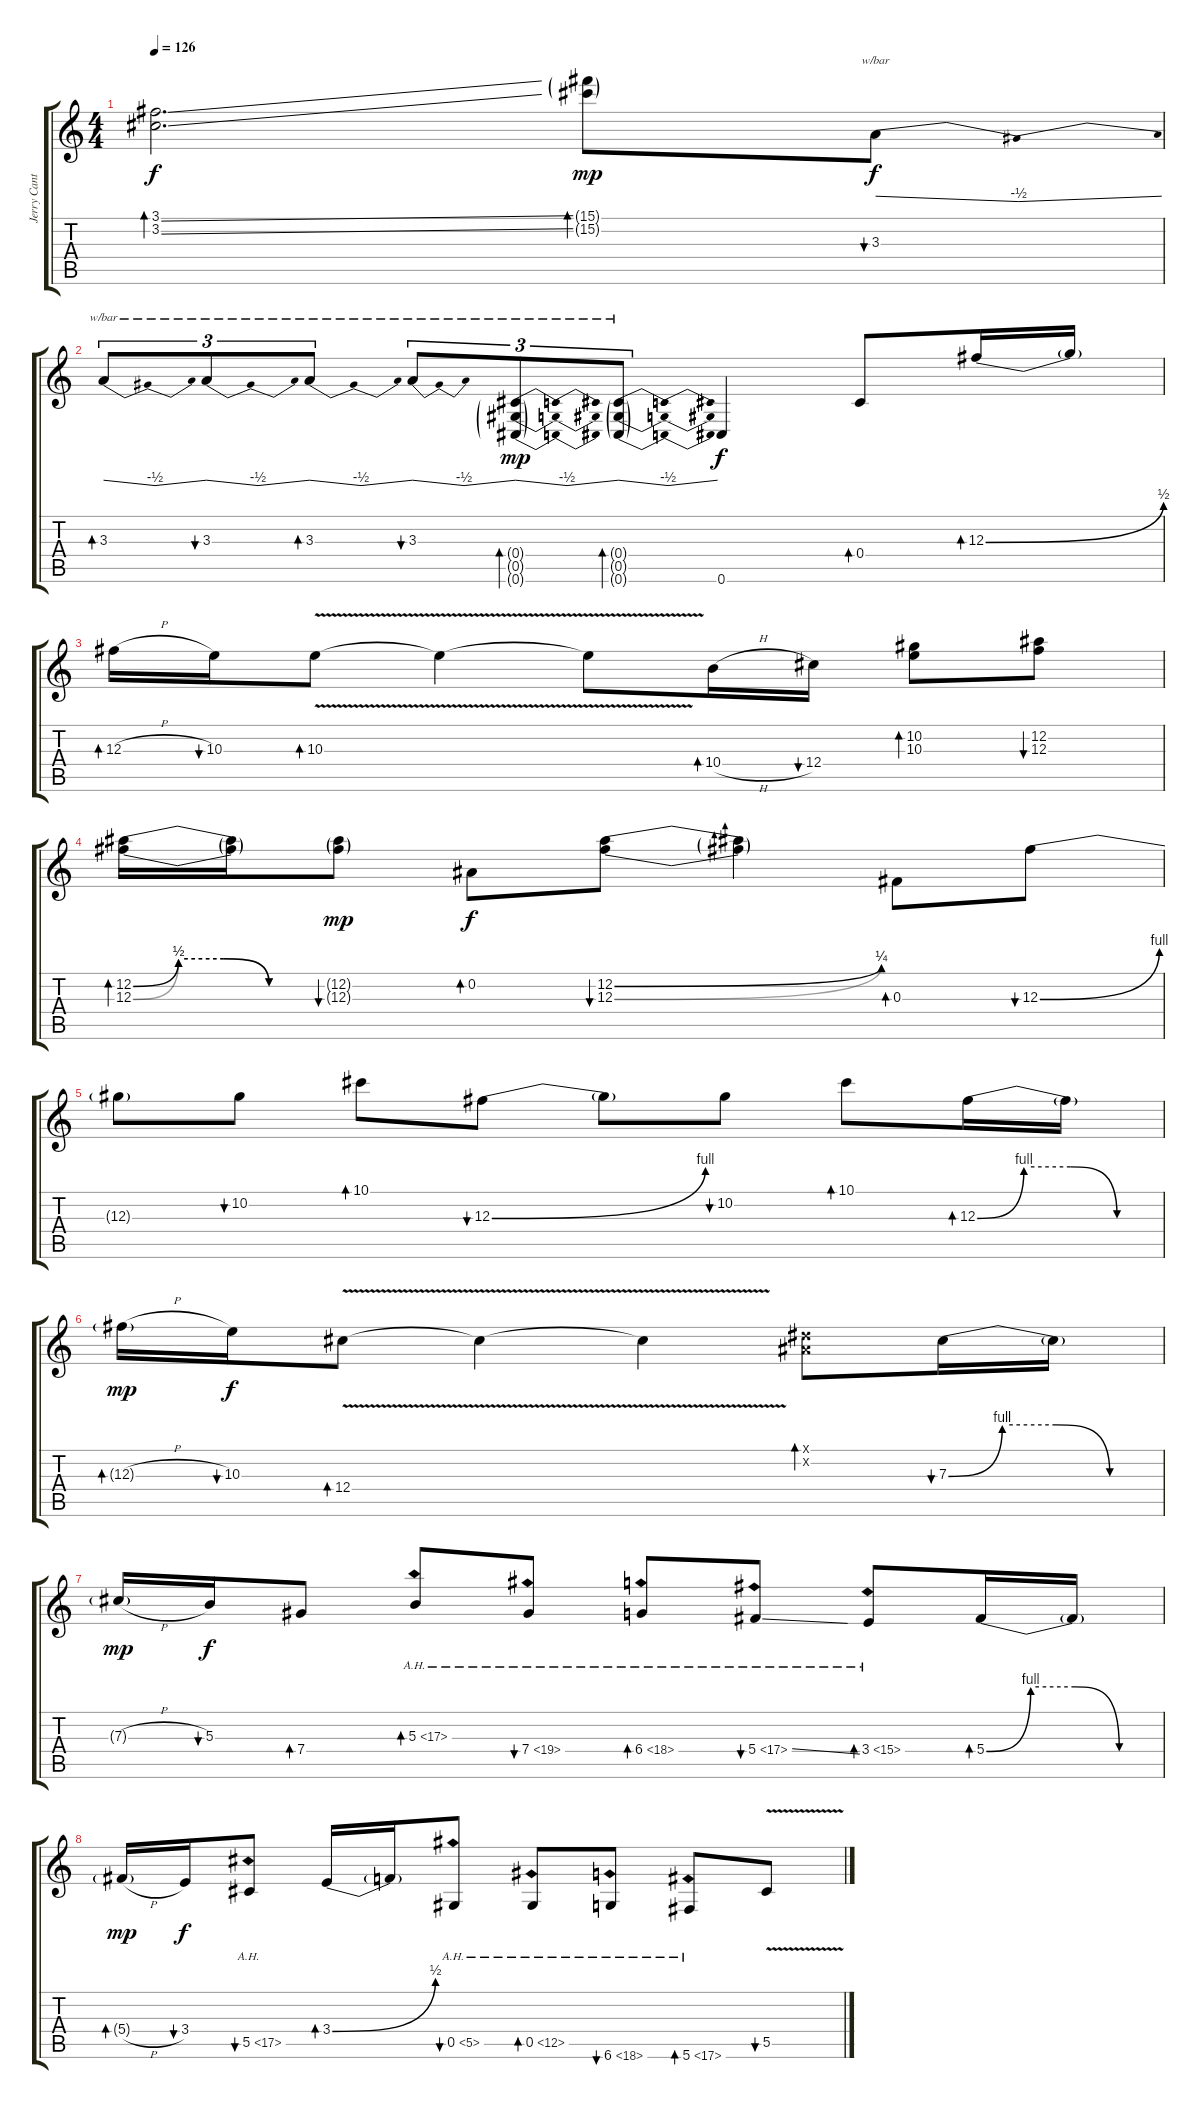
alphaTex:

\track ("Jerry Cantrell - Guitar 2" "Jerry Cant") {instrument distortionguitar}
\staff {score tabs}
\tuning (Eb4 Bb3 Gb3 Db3 Ab2 Db2) {hide}
\ts (4 4)
\tempo 126
\clef g2
\ks c
(3.1{ss} 3.2{ss}).2{d bd 60 dy f volume 15} (15.1{g} 15.2{g}).8{bd 60 dy mp} 3.3.8{tbe (dip default 0 0 30 -2 60 0) bu 60 dy f} |
3.3.8{tu (3 2) tbe (dip default 0 0 30 -2 60 0) bd 60} 3.3.8{tu (3 2) tbe (dip default 0 0 30 -2 60 0) bu 60} 3.3.8{tu (3 2) tbe (dip default 0 0 30 -2 60 0) bd 60} 3.3.8{tu (3 2) tbe (dip default 0 0 30 -2 60 0) bu 60} (0.4{g} 0.5{g} 0.6{g}).8{tu (3 2) tbe (dip default 0 0 30 -2 60 0) bd 60 dy mp} (0.4{g} 0.5{g} 0.6{g}).8{tu (3 2) tbe (dip default 0 0 30 -2 60 0) bd 60} 0.6.4{dy f} 0.4.8{bd 60} 12.3{be (bend 0 0 60 2)}.16{bd 60} 12.3{t}.16 |
12.3{h}.16{bd 60} 10.3.16{bu 60} 10.3{v}.8{bd 60} 10.3{v t}.4 10.3{t}.8 10.4{h}.16{bd 60} 12.4.16{bu 60} (10.2 10.3).8{bd 60} (12.2 12.3).8{bu 60} |
(12.2{be (custom 0 0 15 2 30 2 45 0 60 0)} 12.3{be (custom 0 0 15 2 30 2 45 0 60 0)}).16{bd 60} (12.2{t} 12.3{t}).16 (12.2{g} 12.3{g}).8{bu 60 dy mp} 0.2.8{bd 60 dy f} (12.2{be (bend 0 0 60 1)} 12.3{be (bend 0 0 60 1)}).8{bu 60} (12.2{t} 12.3{t}).4 0.3.8{bd 60} 12.3{be (bend 0 0 60 4)}.8{bu 60} |
12.3{t}.8 10.2.8{bu 60} 10.1.8{bd 60} 12.3{be (bend 0 0 60 4)}.8{bu 60} 12.3{t}.8 10.2.8{bu 60} 10.1.8{bd 60} 12.3{be (custom 0 0 15 4 30 4 45 0 60 0)}.16{bd 60} 12.3{t}.16 |
12.3{h g}.16{bd 60 dy mp} 10.3.16{bu 60 dy f} 12.4{v}.8{bd 60} 12.4{v t}.4 12.4{v t}.4 (0.1{x} 0.2{x}).8{bd 60} 7.3{be (custom 0 0 15 4 30 4 45 0 60 0)}.16{bu 60} 7.3{t}.16 |
7.3{h g}.16{dy mp} 5.3.16{bu 60 dy f} 7.4.8{bd 60} 5.3{ah 12}.8{bd 60} 7.4{ah 12}.8{bu 60} 6.4{ah 12}.8{bd 60} 5.4{ah 12 ss}.8{bu 60} 3.4{ah 12}.8{bd 60} 5.4{be (custom 0 0 15 4 30 4 45 0 60 0)}.16{bd 60} 5.4{t}.16 |
5.4{h g}.16{bd 60 dy mp} 3.4.16{bu 60 dy f} 5.5{ah 12}.8{bu 60} 3.4{be (bend 0 0 60 2)}.16{bd 60} 3.4{t}.16 0.5{ah 5}.8{bu 60} 0.5{ah 12}.8{bd 60} 6.6{ah 12}.8{bu 60} 5.6{ah 12}.8{bd 60} 5.5{v}.8{bu 60}
